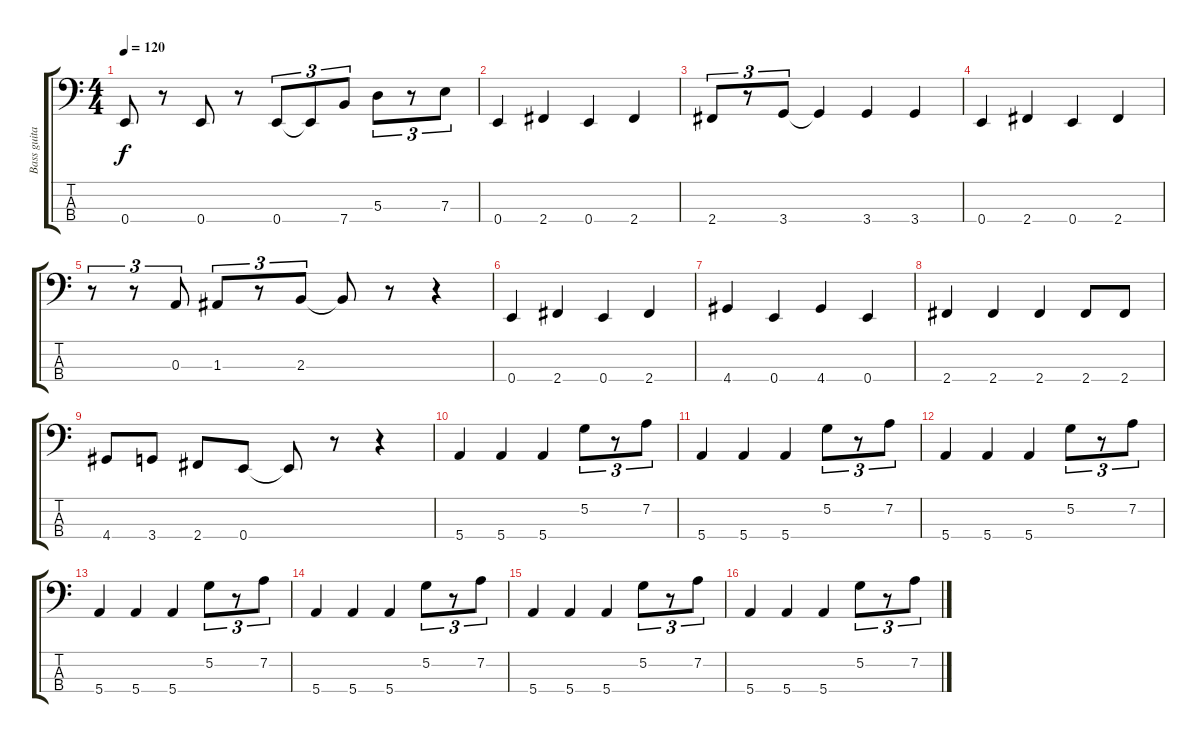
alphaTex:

\track ("Bass guitar" "Bass guita") {instrument electricbassfinger}
\staff {score tabs}
\tuning (G2 D2 A1 E1) {hide}
\ts (4 4)
\tempo 120
\clef f4
\ks c
0.4.8{dy f} r.8 0.4.8 r.8 0.4.8{tu (3 2)} 0.4{t}.8{tu (3 2)} 7.4.8{tu (3 2)} 5.3.8{tu (3 2)} r.8{tu (3 2)} 7.3.8{tu (3 2)} |
0.4.4 2.4.4 0.4.4 2.4.4 |
2.4.8{tu (3 2)} r.8{tu (3 2)} 3.4.8{tu (3 2)} 3.4{t}.4 3.4.4 3.4.4 |
0.4.4 2.4.4 0.4.4 2.4.4 |
r.8{tu (3 2)} r.8{tu (3 2)} 0.3.8{tu (3 2)} 1.3.8{tu (3 2)} r.8{tu (3 2)} 2.3.8{tu (3 2)} 2.3{t}.8 r.8 r.4 |
0.4.4 2.4.4 0.4.4 2.4.4 |
4.4.4 0.4.4 4.4.4 0.4.4 |
2.4.4 2.4.4 2.4.4 2.4.8 2.4.8 |
4.4.8 3.4.8 2.4.8 0.4.8 0.4{t}.8 r.8 r.4 |
5.4.4 5.4.4 5.4.4 5.2.8{tu (3 2)} r.8{tu (3 2)} 7.2.8{tu (3 2)} |
5.4.4 5.4.4 5.4.4 5.2.8{tu (3 2)} r.8{tu (3 2)} 7.2.8{tu (3 2)} |
5.4.4 5.4.4 5.4.4 5.2.8{tu (3 2)} r.8{tu (3 2)} 7.2.8{tu (3 2)} |
5.4.4 5.4.4 5.4.4 5.2.8{tu (3 2)} r.8{tu (3 2)} 7.2.8{tu (3 2)} |
5.4.4 5.4.4 5.4.4 5.2.8{tu (3 2)} r.8{tu (3 2)} 7.2.8{tu (3 2)} |
5.4.4 5.4.4 5.4.4 5.2.8{tu (3 2)} r.8{tu (3 2)} 7.2.8{tu (3 2)} |
5.4.4 5.4.4 5.4.4 5.2.8{tu (3 2)} r.8{tu (3 2)} 7.2.8{tu (3 2)}
